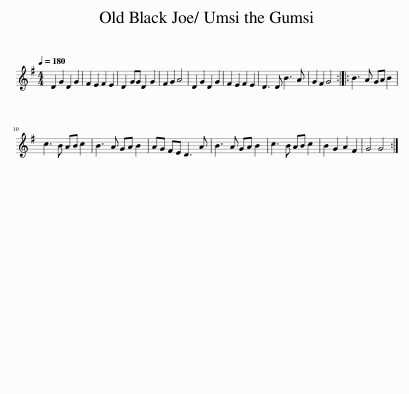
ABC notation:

X:1
L:1/8
Q:1/4=180
M:4/4
I:linebreak $
K:G
V:1 treble
V:1
 D2 G2 D2 G2 | F2 E2 F2 E2 | D2 GG D2 G2 | F2 G2 A4 | D2 G2 D2 G2 | %5
 F2 E2 F2 E2 | D3 D B3 A | G2 F2 G4 :: B3 A GA B2 |$ c3 B AB c2 | %10
 B3 A GA B2 | AG FE D3 A | B3 A GA B2 | c3 B AB c2 | B2 G2 A2 F2 | %15
 G4 G4 :| %16
